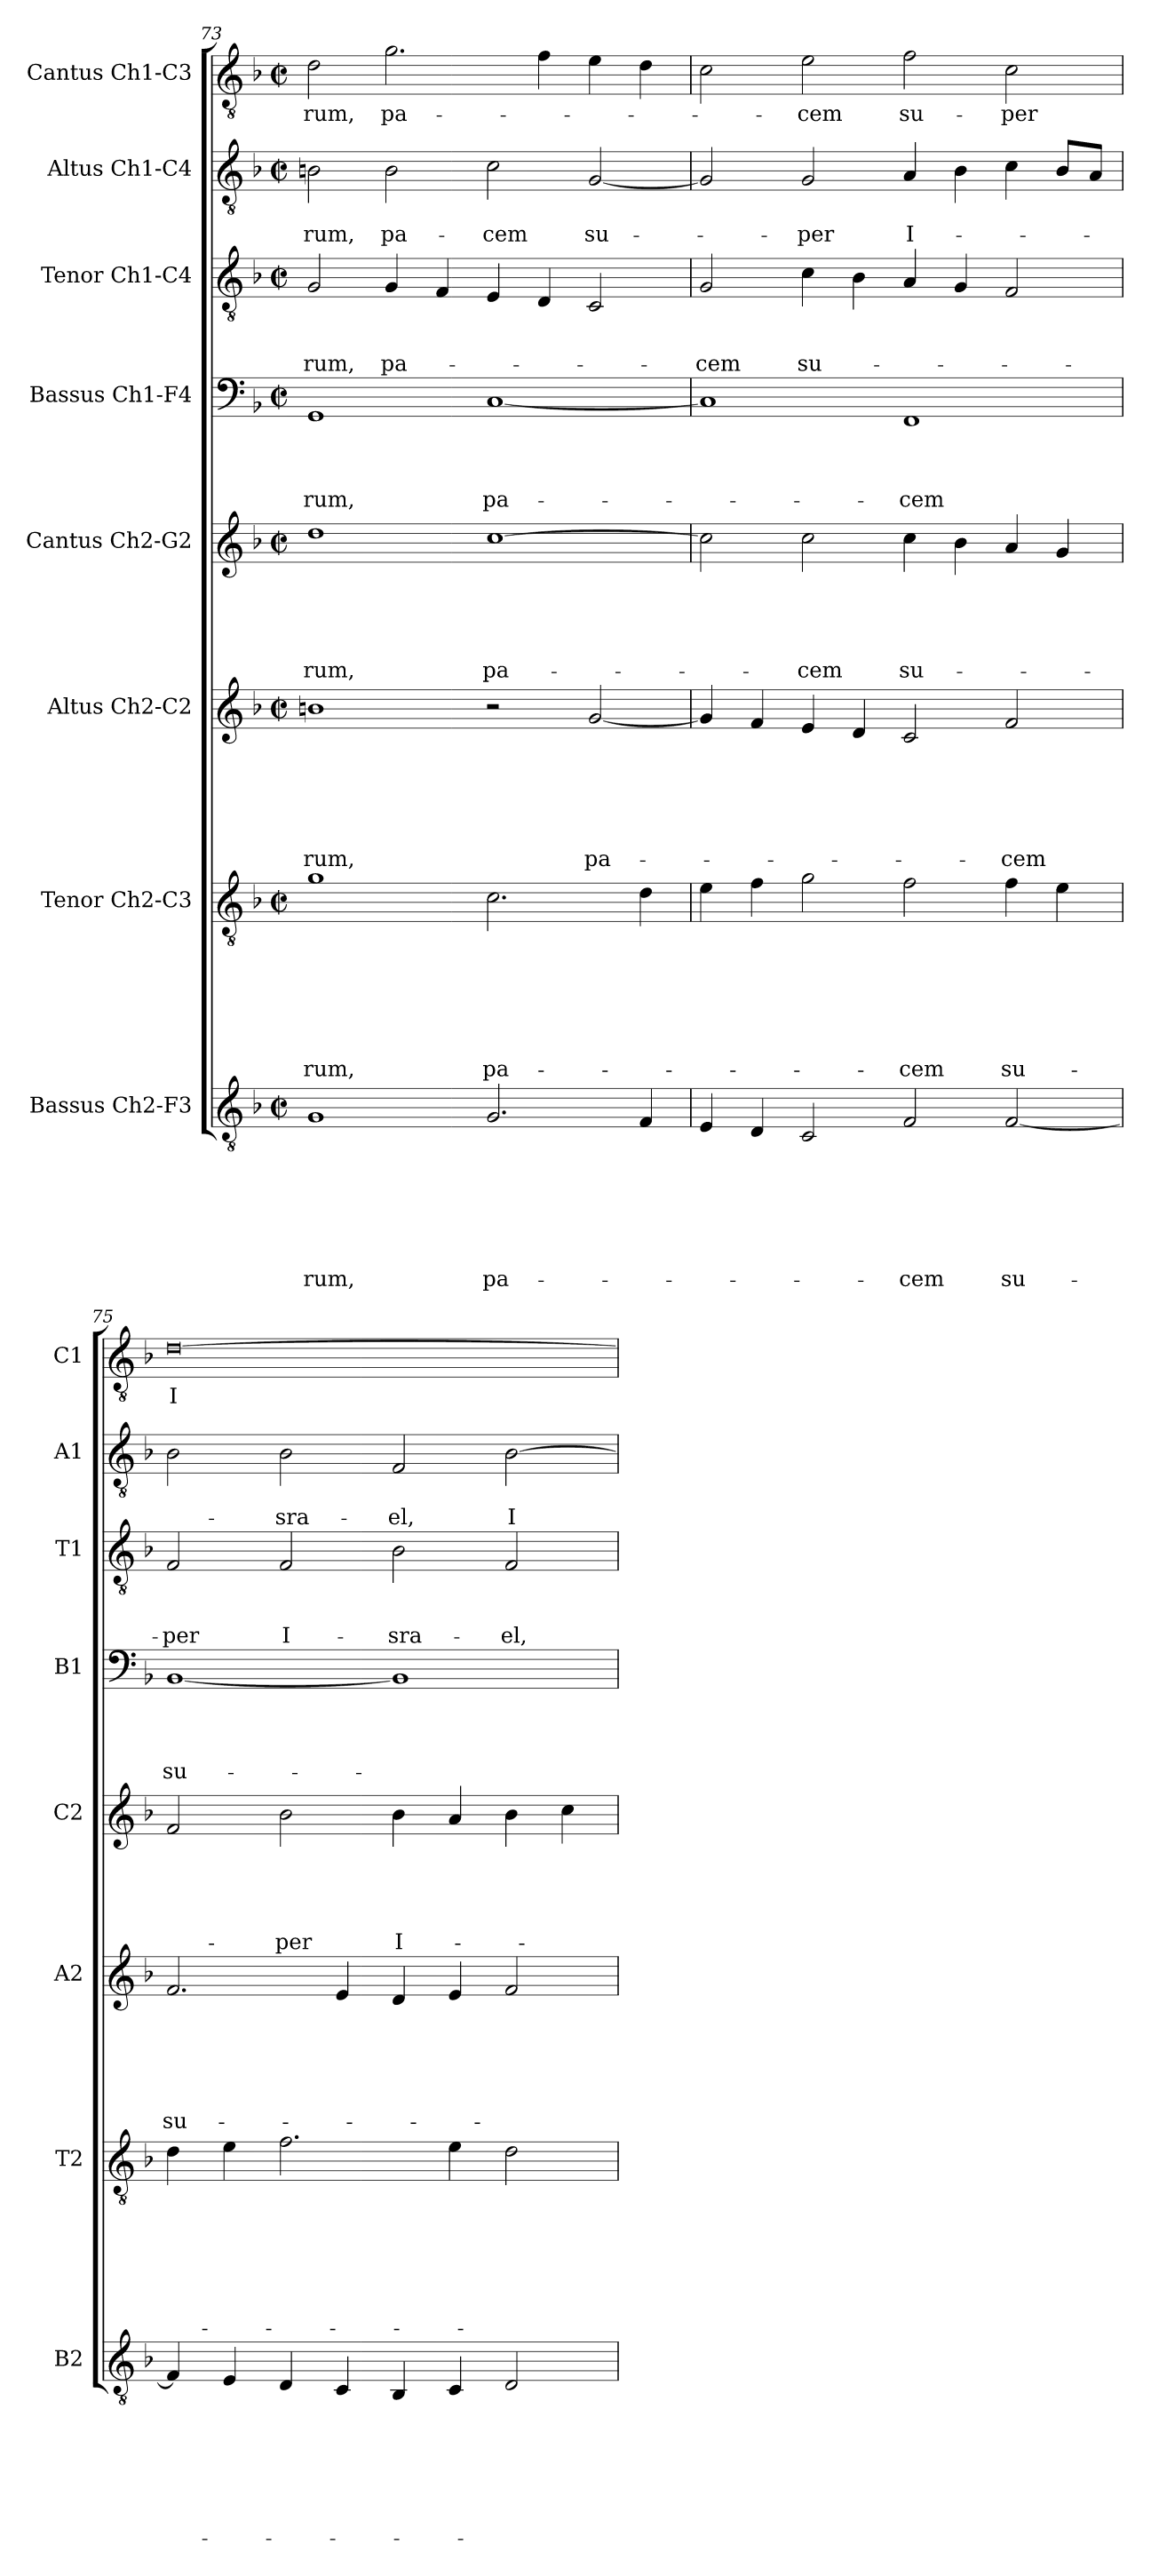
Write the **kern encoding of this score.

**kern	**text	**text	**text	**text	**text	**text	**text	**kern	**text	**text	**text	**text	**text	**text	**text	**kern	**text	**text	**text	**text	**text	**text	**kern	**text	**text	**text	**text	**text	**kern	**text	**text	**text	**text	**kern	**text	**text	**text	**kern	**text	**text	**kern	**text
*part8	*part8	*part8	*part8	*part8	*part8	*part8	*part8	*part7	*part7	*part7	*part7	*part7	*part7	*part7	*part7	*part6	*part6	*part6	*part6	*part6	*part6	*part6	*part5	*part5	*part5	*part5	*part5	*part5	*part4	*part4	*part4	*part4	*part4	*part3	*part3	*part3	*part3	*part2	*part2	*part2	*part1	*part1
*staff8	*staff8	*staff8	*staff8	*staff8	*staff8	*staff8	*staff8	*staff7	*staff7	*staff7	*staff7	*staff7	*staff7	*staff7	*staff7	*staff6	*staff6	*staff6	*staff6	*staff6	*staff6	*staff6	*staff5	*staff5	*staff5	*staff5	*staff5	*staff5	*staff4	*staff4	*staff4	*staff4	*staff4	*staff3	*staff3	*staff3	*staff3	*staff2	*staff2	*staff2	*staff1	*staff1
*I"Bassus Ch2-F3	*	*	*	*	*	*	*	*I"Tenor Ch2-C3	*	*	*	*	*	*	*	*I"Altus Ch2-C2	*	*	*	*	*	*	*I"Cantus Ch2-G2	*	*	*	*	*	*I"Bassus Ch1-F4	*	*	*	*	*I"Tenor Ch1-C4	*	*	*	*I"Altus Ch1-C4	*	*	*I"Cantus Ch1-C3	*
*I'B2	*	*	*	*	*	*	*	*I'T2	*	*	*	*	*	*	*	*I'A2	*	*	*	*	*	*	*I'C2	*	*	*	*	*	*I'B1	*	*	*	*	*I'T1	*	*	*	*I'A1	*	*	*I'C1	*
*clefGv2	*	*	*	*	*	*	*	*clefGv2	*	*	*	*	*	*	*	*clefG2	*	*	*	*	*	*	*clefG2	*	*	*	*	*	*clefF4	*	*	*	*	*clefGv2	*	*	*	*clefGv2	*	*	*clefGv2	*
*k[b-]	*	*	*	*	*	*	*	*k[b-]	*	*	*	*	*	*	*	*k[b-]	*	*	*	*	*	*	*k[b-]	*	*	*	*	*	*k[b-]	*	*	*	*	*k[b-]	*	*	*	*k[b-]	*	*	*k[b-]	*
*F:	*	*	*	*	*	*	*	*F:	*	*	*	*	*	*	*	*F:	*	*	*	*	*	*	*F:	*	*	*	*	*	*F:	*	*	*	*	*F:	*	*	*	*F:	*	*	*F:	*
*M2/2	*	*	*	*	*	*	*	*M2/2	*	*	*	*	*	*	*	*M2/2	*	*	*	*	*	*	*M2/2	*	*	*	*	*	*M2/2	*	*	*	*	*M2/2	*	*	*	*M2/2	*	*	*M2/2	*
*met(c|)	*	*	*	*	*	*	*	*met(c|)	*	*	*	*	*	*	*	*met(c|)	*	*	*	*	*	*	*met(c|)	*	*	*	*	*	*met(c|)	*	*	*	*	*met(c|)	*	*	*	*met(c|)	*	*	*met(c|)	*
=73	=73	=73	=73	=73	=73	=73	=73	=73	=73	=73	=73	=73	=73	=73	=73	=73	=73	=73	=73	=73	=73	=73	=73	=73	=73	=73	=73	=73	=73	=73	=73	=73	=73	=73	=73	=73	=73	=73	=73	=73	=73	=73
!	!	!	!	!	!	!	!LO:LY:b	!	!	!	!	!	!	!	!LO:LY:b	!	!	!	!	!	!	!LO:LY:b	!	!	!	!	!	!LO:LY:b	!	!	!	!	!LO:LY:b	!	!	!	!LO:LY:b	!	!	!LO:LY:b	!	!LO:LY:b
1G	.	.	.	.	.	.	-rum,	1g	.	.	.	.	.	.	-rum,	1bn	.	.	.	.	.	-rum,	1dd	.	.	.	.	-rum,	1GG	.	.	.	-rum,	2G/	.	.	-rum,	2Bn\	.	-rum,	2d\	-rum,
!	!	!	!	!	!	!	!	!	!	!	!	!	!	!	!	!	!	!	!	!	!	!	!	!	!	!	!	!	!	!	!	!	!	!	!	!	!LO:LY:b	!	!	!LO:LY:b	!	!LO:LY:b
.	.	.	.	.	.	.	.	.	.	.	.	.	.	.	.	.	.	.	.	.	.	.	.	.	.	.	.	.	.	.	.	.	.	4G/	.	.	pa-	2B\	.	pa-	2.g\	pa-
.	.	.	.	.	.	.	.	.	.	.	.	.	.	.	.	.	.	.	.	.	.	.	.	.	.	.	.	.	.	.	.	.	.	4F/	.	.	.	.	.	.	.	.
!	!	!	!	!	!	!	!LO:LY:b	!	!	!	!	!	!	!	!LO:LY:b	!	!	!	!	!	!	!	!	!	!	!	!	!LO:LY:b	!	!	!	!	!LO:LY:b	!	!	!	!	!	!	!LO:LY:b	!	!
2.G/	.	.	.	.	.	.	pa-	2.c\	.	.	.	.	.	.	pa-	2r	.	.	.	.	.	.	[1cc	.	.	.	.	pa-	[1C	.	.	.	pa-	4E/	.	.	.	2c\	.	-cem	.	.
.	.	.	.	.	.	.	.	.	.	.	.	.	.	.	.	.	.	.	.	.	.	.	.	.	.	.	.	.	.	.	.	.	.	4D/	.	.	.	.	.	.	4f\	.
!	!	!	!	!	!	!	!	!	!	!	!	!	!	!	!	!	!	!	!	!	!	!LO:LY:b	!	!	!	!	!	!	!	!	!	!	!	!	!	!	!	!	!	!LO:LY:b	!	!
.	.	.	.	.	.	.	.	.	.	.	.	.	.	.	.	[2g/	.	.	.	.	.	pa-	.	.	.	.	.	.	.	.	.	.	.	2C/	.	.	.	[2G/	.	su-	4e\	.
4F/	.	.	.	.	.	.	.	4d\	.	.	.	.	.	.	.	.	.	.	.	.	.	.	.	.	.	.	.	.	.	.	.	.	.	.	.	.	.	.	.	.	4d\	.
=74	=74	=74	=74	=74	=74	=74	=74	=74	=74	=74	=74	=74	=74	=74	=74	=74	=74	=74	=74	=74	=74	=74	=74	=74	=74	=74	=74	=74	=74	=74	=74	=74	=74	=74	=74	=74	=74	=74	=74	=74	=74	=74
!	!	!	!	!	!	!	!	!	!	!	!	!	!	!	!	!	!	!	!	!	!	!	!	!	!	!	!	!	!	!	!	!	!	!	!	!	!LO:LY:b	!	!	!	!	!
4E/	.	.	.	.	.	.	.	4e\	.	.	.	.	.	.	.	4g/]	.	.	.	.	.	.	2cc\]	.	.	.	.	.	1C]	.	.	.	.	2G/	.	.	-cem	2G/]	.	.	2c\	.
4D/	.	.	.	.	.	.	.	4f\	.	.	.	.	.	.	.	4f/	.	.	.	.	.	.	.	.	.	.	.	.	.	.	.	.	.	.	.	.	.	.	.	.	.	.
!	!	!	!	!	!	!	!	!	!	!	!	!	!	!	!	!	!	!	!	!	!	!	!	!	!	!	!	!LO:LY:b	!	!	!	!	!	!	!	!	!LO:LY:b	!	!	!LO:LY:b	!	!LO:LY:b
2C/	.	.	.	.	.	.	.	2g\	.	.	.	.	.	.	.	4e/	.	.	.	.	.	.	2cc\	.	.	.	.	-cem	.	.	.	.	.	4c\	.	.	su-	2G/	.	-per	2e\	-cem
.	.	.	.	.	.	.	.	.	.	.	.	.	.	.	.	4d/	.	.	.	.	.	.	.	.	.	.	.	.	.	.	.	.	.	4B-\	.	.	.	.	.	.	.	.
!	!	!	!	!	!	!	!LO:LY:b	!	!	!	!	!	!	!	!LO:LY:b	!	!	!	!	!	!	!	!	!	!	!	!	!LO:LY:b	!	!	!	!	!LO:LY:b	!	!	!	!	!	!	!LO:LY:b	!	!LO:LY:b
2F/	.	.	.	.	.	.	-cem	2f\	.	.	.	.	.	.	-cem	2c/	.	.	.	.	.	.	4cc\	.	.	.	.	su-	1FF	.	.	.	-cem	4A/	.	.	.	4A/	.	I-	2f\	su-
.	.	.	.	.	.	.	.	.	.	.	.	.	.	.	.	.	.	.	.	.	.	.	4b-\	.	.	.	.	.	.	.	.	.	.	4G/	.	.	.	4B-\	.	.	.	.
!	!	!	!	!	!	!	!LO:LY:b	!	!	!	!	!	!	!	!LO:LY:b	!	!	!	!	!	!	!LO:LY:b	!	!	!	!	!	!	!	!	!	!	!	!	!	!	!	!	!	!	!	!LO:LY:b
[2F/	.	.	.	.	.	.	su-	4f\	.	.	.	.	.	.	su-	2f/	.	.	.	.	.	-cem	4a/	.	.	.	.	.	.	.	.	.	.	2F/	.	.	.	4c\	.	.	2c\	-per
.	.	.	.	.	.	.	.	4e\	.	.	.	.	.	.	.	.	.	.	.	.	.	.	4g/	.	.	.	.	.	.	.	.	.	.	.	.	.	.	8B-/L	.	.	.	.
.	.	.	.	.	.	.	.	.	.	.	.	.	.	.	.	.	.	.	.	.	.	.	.	.	.	.	.	.	.	.	.	.	.	.	.	.	.	8A/J	.	.	.	.
!!LO:PB:g=z
=75	=75	=75	=75	=75	=75	=75	=75	=75	=75	=75	=75	=75	=75	=75	=75	=75	=75	=75	=75	=75	=75	=75	=75	=75	=75	=75	=75	=75	=75	=75	=75	=75	=75	=75	=75	=75	=75	=75	=75	=75	=75	=75
!	!	!	!	!	!	!	!	!	!	!	!	!	!	!	!	!	!	!	!	!	!	!LO:LY:b	!	!	!	!	!	!	!	!	!	!	!LO:LY:b	!	!	!	!LO:LY:b	!	!	!	!	!LO:LY:b
4F/]	.	.	.	.	.	.	.	4d\	.	.	.	.	.	.	.	2.f/	.	.	.	.	.	su-	2f/	.	.	.	.	.	[1BB-	.	.	.	su-	2F/	.	.	-per	2B-\	.	.	[0d	I-
4E/	.	.	.	.	.	.	.	4e\	.	.	.	.	.	.	.	.	.	.	.	.	.	.	.	.	.	.	.	.	.	.	.	.	.	.	.	.	.	.	.	.	.	.
!	!	!	!	!	!	!	!	!	!	!	!	!	!	!	!	!	!	!	!	!	!	!	!	!	!	!	!	!LO:LY:b	!	!	!	!	!	!	!	!	!LO:LY:b	!	!	!LO:LY:b	!	!
4D/	.	.	.	.	.	.	.	2.f\	.	.	.	.	.	.	.	.	.	.	.	.	.	.	2b-\	.	.	.	.	-per	.	.	.	.	.	2F/	.	.	I-	2B-\	.	-sra-	.	.
4C/	.	.	.	.	.	.	.	.	.	.	.	.	.	.	.	4e/	.	.	.	.	.	.	.	.	.	.	.	.	.	.	.	.	.	.	.	.	.	.	.	.	.	.
!	!	!	!	!	!	!	!	!	!	!	!	!	!	!	!	!	!	!	!	!	!	!	!	!	!	!	!	!LO:LY:b	!	!	!	!	!	!	!	!	!LO:LY:b	!	!	!LO:LY:b	!	!
4BB-/	.	.	.	.	.	.	.	.	.	.	.	.	.	.	.	4d/	.	.	.	.	.	.	4b-\	.	.	.	.	I-	1BB-]	.	.	.	.	2B-\	.	.	-sra-	2F/	.	-el,	.	.
4C/	.	.	.	.	.	.	.	4e\	.	.	.	.	.	.	.	4e/	.	.	.	.	.	.	4a/	.	.	.	.	.	.	.	.	.	.	.	.	.	.	.	.	.	.	.
!	!	!	!	!	!	!	!	!	!	!	!	!	!	!	!	!	!	!	!	!	!	!	!	!	!	!	!	!	!	!	!	!	!	!	!	!	!LO:LY:b	!	!	!LO:LY:b	!	!
2D/	.	.	.	.	.	.	.	2d\	.	.	.	.	.	.	.	2f/	.	.	.	.	.	.	4b-\	.	.	.	.	.	.	.	.	.	.	2F/	.	.	-el,	[2B-\	.	I-	.	.
.	.	.	.	.	.	.	.	.	.	.	.	.	.	.	.	.	.	.	.	.	.	.	4cc\	.	.	.	.	.	.	.	.	.	.	.	.	.	.	.	.	.	.	.
=	=	=	=	=	=	=	=	=	=	=	=	=	=	=	=	=	=	=	=	=	=	=	=	=	=	=	=	=	=	=	=	=	=	=	=	=	=	=	=	=	=	=
*-	*-	*-	*-	*-	*-	*-	*-	*-	*-	*-	*-	*-	*-	*-	*-	*-	*-	*-	*-	*-	*-	*-	*-	*-	*-	*-	*-	*-	*-	*-	*-	*-	*-	*-	*-	*-	*-	*-	*-	*-	*-	*-
